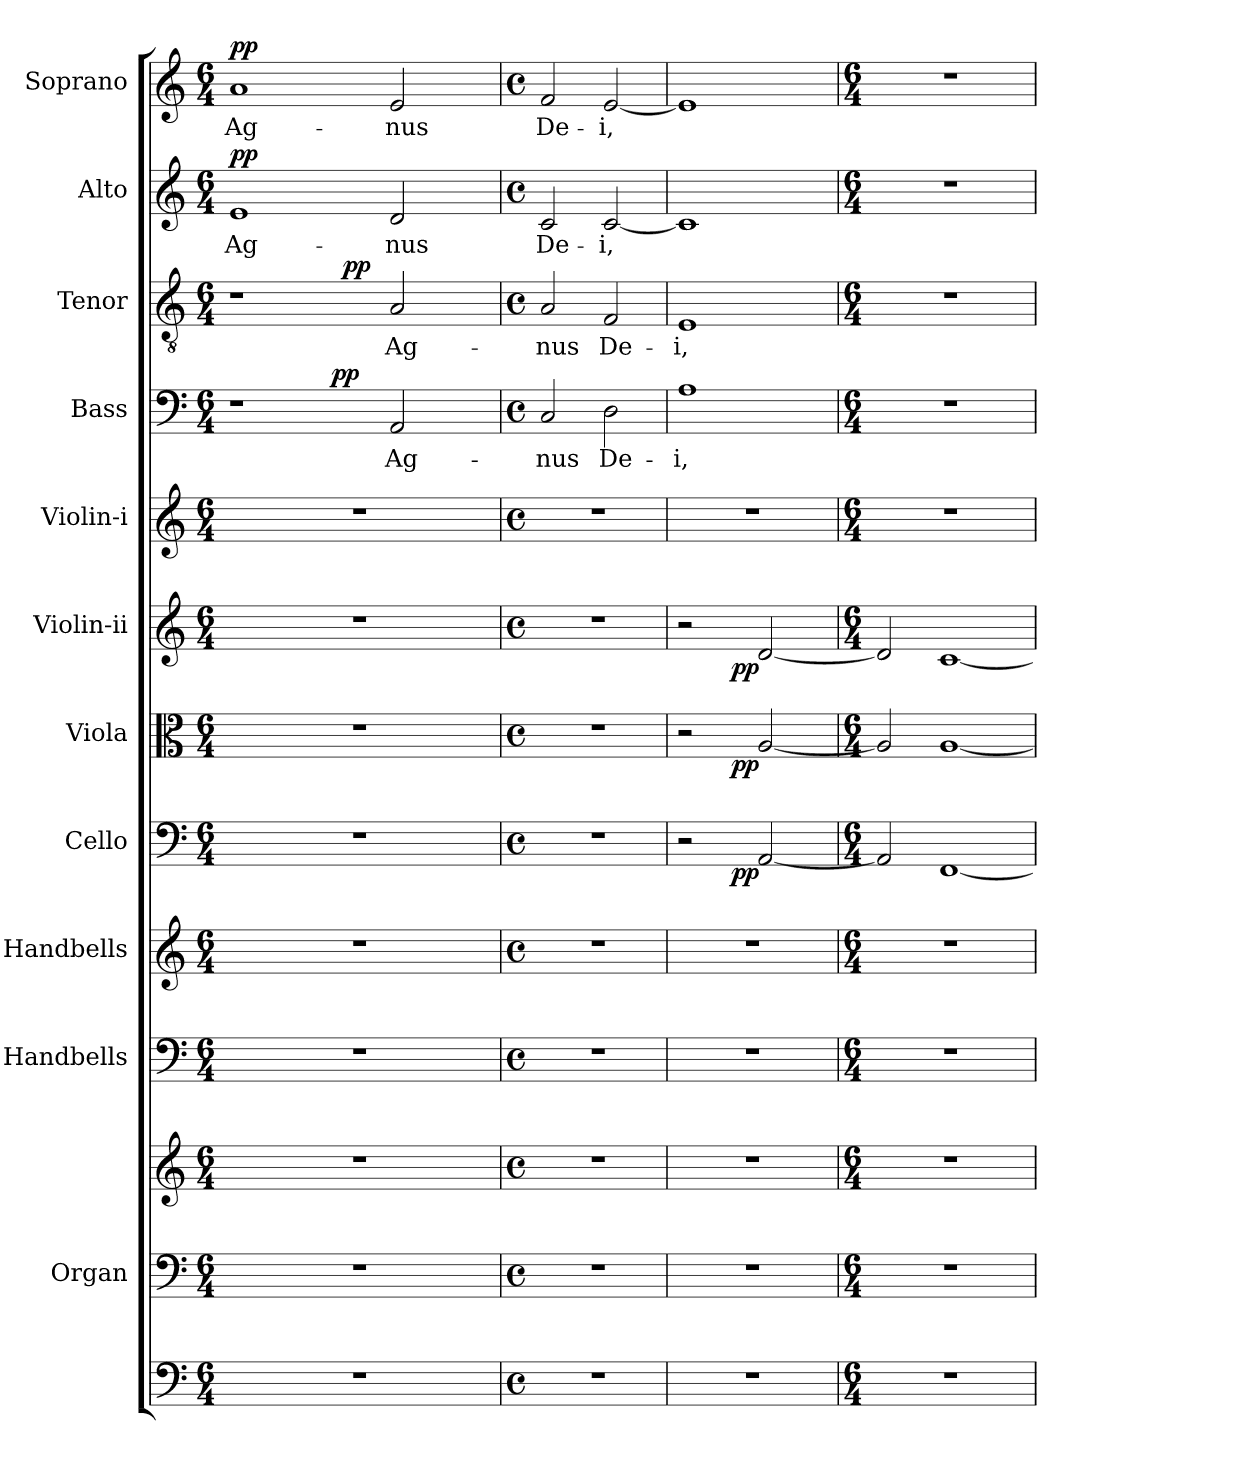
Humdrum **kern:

**kern	**kern	**kern	**kern	**kern	**kern	**dynam	**kern	**dynam	**kern	**dynam	**kern	**kern	**text	**dynam	**kern	**text	**dynam	**kern	**text	**dynam	**kern	**text	**dynam
*part12	*part11	*part11	*part10	*part9	*part8	*part8	*part7	*part7	*part6	*part6	*part5	*part4	*part4	*part4	*part3	*part3	*part3	*part2	*part2	*part2	*part1	*part1	*part1
*staff13	*staff12	*staff11	*staff10	*staff9	*staff8	*staff8	*staff7	*staff7	*staff6	*staff6	*staff5	*staff4	*staff4	*staff4	*staff3	*staff3	*staff3	*staff2	*staff2	*staff2	*staff1	*staff1	*staff1
*	*I"Organ	*	*I"Handbells	*I"Handbells	*I"Cello	*	*I"Viola	*	*I"Violin-ii	*	*I"Violin-i	*I"Bass	*	*	*I"Tenor	*	*	*I"Alto	*	*	*I"Soprano	*	*
*	*	*	*	*	*	*	*I'Vla.	*	*I'Vln.-ii	*	*I'Vln.-i	*I'B	*	*	*I'T	*	*	*I'A	*	*	*I'S	*	*
*clefF4	*clefF4	*clefG2	*clefF4	*clefG2	*clefF4	*	*clefC3	*	*clefG2	*	*clefG2	*clefF4	*	*	*clefGv2	*	*	*clefG2	*	*	*clefG2	*	*
*k[]	*k[]	*k[]	*k[]	*k[]	*k[]	*	*k[]	*	*k[]	*	*k[]	*k[]	*	*	*k[]	*	*	*k[]	*	*	*k[]	*	*
*C:	*C:	*C:	*C:	*C:	*C:	*	*C:	*	*C:	*	*C:	*C:	*	*	*C:	*	*	*C:	*	*	*C:	*	*
*M6/4	*M6/4	*M6/4	*M6/4	*M6/4	*M6/4	*	*M6/4	*	*M6/4	*	*M6/4	*M6/4	*	*	*M6/4	*	*	*M6/4	*	*	*M6/4	*	*
=1	=1	=1	=1	=1	=1	=1	=1	=1	=1	=1	=1	=1	=1	=1	=1	=1	=1	=1	=1	=1	=1	=1	=1
!LO:N:vis=1	!LO:N:vis=1	!LO:N:vis=1	!LO:N:vis=1	!LO:N:vis=1	!LO:N:vis=1	!	!LO:N:vis=1	!	!LO:N:vis=1	!	!LO:N:vis=1	!	!	!	!	!	!	!	!LO:LY:b	!LO:DY:a	!	!LO:LY:b	!LO:DY:a
*	*	*	*	*	*	*	*	*	*	*	*	*^	*	*	*^	*	*	*	*	*	*	*	*
1.r	1.r	1.r	1.r	1.r	1.r	.	1.r	.	1.r	.	1.r	1r	2ryy	.	.	1r	2ryy	.	.	1e	Ag-	pp	1a	Ag-	pp
.	.	.	.	.	.	.	.	.	.	.	.	.	8ryy	.	.	.	8.ryy	.	.	.	.	.	.	.	.
.	.	.	.	.	.	.	.	.	.	.	.	.	32ryy	.	.	.	.	.	.	.	.	.	.	.	.
!	!	!	!	!	!	!	!	!	!	!	!	!	!	!	!LO:DY:a	!	!	!	!	!	!	!	!	!	!
.	.	.	.	.	.	.	.	.	.	.	.	.	2ryy	.	pp	.	.	.	.	.	.	.	.	.	.
!	!	!	!	!	!	!	!	!	!	!	!	!	!	!	!	!	!	!	!LO:DY:a	!	!	!	!	!	!
.	.	.	.	.	.	.	.	.	.	.	.	.	.	.	.	.	2ryy	.	pp	.	.	.	.	.	.
!	!	!	!	!	!	!	!	!	!	!	!	!	!	!LO:LY:b	!	!	!	!LO:LY:b	!	!	!LO:LY:b	!	!	!LO:LY:b	!
.	.	.	.	.	.	.	.	.	.	.	.	2AA/	.	Ag-	.	2A/	.	Ag-	.	2d/	-nus	.	2e/	-nus	.
.	.	.	.	.	.	.	.	.	.	.	.	.	4ryy	.	.	.	.	.	.	.	.	.	.	.	.
.	.	.	.	.	.	.	.	.	.	.	.	.	.	.	.	.	4ryy	.	.	.	.	.	.	.	.
.	.	.	.	.	.	.	.	.	.	.	.	.	16.ryy	.	.	.	.	.	.	.	.	.	.	.	.
.	.	.	.	.	.	.	.	.	.	.	.	.	.	.	.	.	16ryy	.	.	.	.	.	.	.	.
*	*	*	*	*	*	*	*	*	*	*	*	*v	*v	*	*	*	*	*	*	*	*	*	*	*	*
*	*	*	*	*	*	*	*	*	*	*	*	*	*	*	*v	*v	*	*	*	*	*	*	*	*
=2	=2	=2	=2	=2	=2	=2	=2	=2	=2	=2	=2	=2	=2	=2	=2	=2	=2	=2	=2	=2	=2	=2	=2
*M4/4	*M4/4	*M4/4	*M4/4	*M4/4	*M4/4	*	*M4/4	*	*M4/4	*	*M4/4	*M4/4	*	*	*M4/4	*	*	*M4/4	*	*	*M4/4	*	*
*met(c)	*met(c)	*met(c)	*met(c)	*met(c)	*met(c)	*	*met(c)	*	*met(c)	*	*met(c)	*met(c)	*	*	*met(c)	*	*	*met(c)	*	*	*met(c)	*	*
*	*	*	*	*	*	*	*	*	*	*	*	*^	*	*	*^	*	*	*	*	*	*	*	*
!	!	!	!	!	!	!	!	!	!	!	!	!	!	!LO:LY:b	!	!	!	!LO:LY:b	!	!	!LO:LY:b	!	!	!LO:LY:b	!
*	*	*	*	*	*	*	*	*	*	*	*	*v	*v	*	*	*	*	*	*	*	*	*	*	*	*
*	*	*	*	*	*	*	*	*	*	*	*	*	*	*	*v	*v	*	*	*	*	*	*	*	*
1r	1r	1r	1r	1r	1r	.	1r	.	1r	.	1r	2C/	-nus	.	2A/	-nus	.	2c/	De-	.	2f/	De-	.
!	!	!	!	!	!	!	!	!	!	!	!	!	!LO:LY:b	!	!	!LO:LY:b	!	!	!LO:LY:b	!	!	!LO:LY:b	!
.	.	.	.	.	.	.	.	.	.	.	.	2D\	De-	.	2F/	De-	.	[<2c/	-i,	.	[<2e/	-i,	.
=3	=3	=3	=3	=3	=3	=3	=3	=3	=3	=3	=3	=3	=3	=3	=3	=3	=3	=3	=3	=3	=3	=3	=3
!	!	!	!	!	!	!	!	!	!	!	!	!	!LO:LY:b	!	!	!LO:LY:b	!	!	!	!	!	!	!
*	*	*	*	*	*^	*	*^	*	*^	*	*	*	*	*	*	*	*	*	*	*	*	*	*
1r	1r	1r	1r	1r	2r	4.ryy	.	2r	4.ryy	.	2r	4.ryy	.	1r	1A	-i,	.	1E	-i,	.	1c]	.	.	1e]	.	.
!	!	!	!	!	!	!	!LO:DY:b	!	!	!LO:DY:b	!	!	!LO:DY:b	!	!	!	!	!	!	!	!	!	!	!	!	!
.	.	.	.	.	.	2ryy	pp	.	2ryy	pp	.	2ryy	pp	.	.	.	.	.	.	.	.	.	.	.	.	.
.	.	.	.	.	[<2AA/	.	.	[<2A/	.	.	[<2d/	.	.	.	.	.	.	.	.	.	.	.	.	.	.	.
.	.	.	.	.	.	8ryy	.	.	8ryy	.	.	8ryy	.	.	.	.	.	.	.	.	.	.	.	.	.	.
*	*	*	*	*	*v	*v	*	*	*	*	*v	*v	*	*	*	*	*	*	*	*	*	*	*	*	*	*
*	*	*	*	*	*	*	*v	*v	*	*	*	*	*	*	*	*	*	*	*	*	*	*	*	*
=4	=4	=4	=4	=4	=4	=4	=4	=4	=4	=4	=4	=4	=4	=4	=4	=4	=4	=4	=4	=4	=4	=4	=4
*M6/4	*M6/4	*M6/4	*M6/4	*M6/4	*M6/4	*	*M6/4	*	*M6/4	*	*M6/4	*M6/4	*	*	*M6/4	*	*	*M6/4	*	*	*M6/4	*	*
*	*	*	*	*	*^	*	*^	*	*^	*	*	*	*	*	*	*	*	*	*	*	*	*	*
!LO:N:vis=1	!LO:N:vis=1	!LO:N:vis=1	!LO:N:vis=1	!LO:N:vis=1	!	!	!	!	!	!	!	!	!	!LO:N:vis=1	!LO:N:vis=1	!	!	!LO:N:vis=1	!	!	!LO:N:vis=1	!	!	!LO:N:vis=1	!	!
*	*	*	*	*	*v	*v	*	*	*	*	*v	*v	*	*	*	*	*	*	*	*	*	*	*	*	*	*
*	*	*	*	*	*	*	*v	*v	*	*	*	*	*	*	*	*	*	*	*	*	*	*	*	*
1.r	1.r	1.r	1.r	1.r	2AA/]	.	2A/]	.	2d/]	.	1.r	1.r	.	.	1.r	.	.	1.r	.	.	1.r	.	.
.	.	.	.	.	[<1FF	.	[<1A	.	[<1c	.	.	.	.	.	.	.	.	.	.	.	.	.	.
=	=	=	=	=	=	=	=	=	=	=	=	=	=	=	=	=	=	=	=	=	=	=	=
*-	*-	*-	*-	*-	*-	*-	*-	*-	*-	*-	*-	*-	*-	*-	*-	*-	*-	*-	*-	*-	*-	*-	*-
